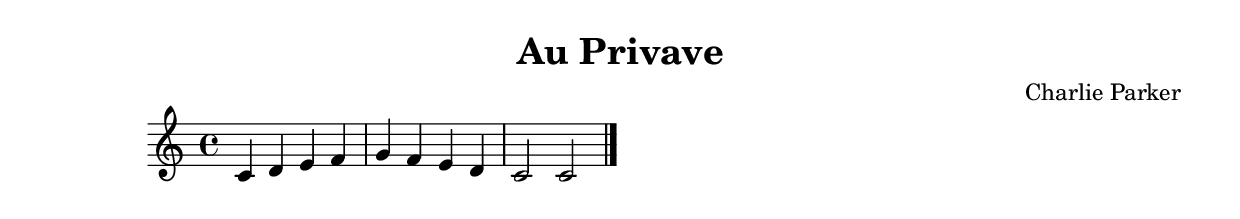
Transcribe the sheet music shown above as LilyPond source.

\version "2.24.4"

\header {
  title = "Au Privave"
  composer = "Charlie Parker"
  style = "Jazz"
}

\score {
  \new Staff {
    \clef treble
    \time 4/4
    \key c \major
    
    % Simple chord progression placeholder
    c'4 d' e' f' |
    g' f' e' d' |
    c'2 c'2 |
    \bar "|."
  }
  \layout {}
  \midi {
    \tempo 4 = 120
  }
}